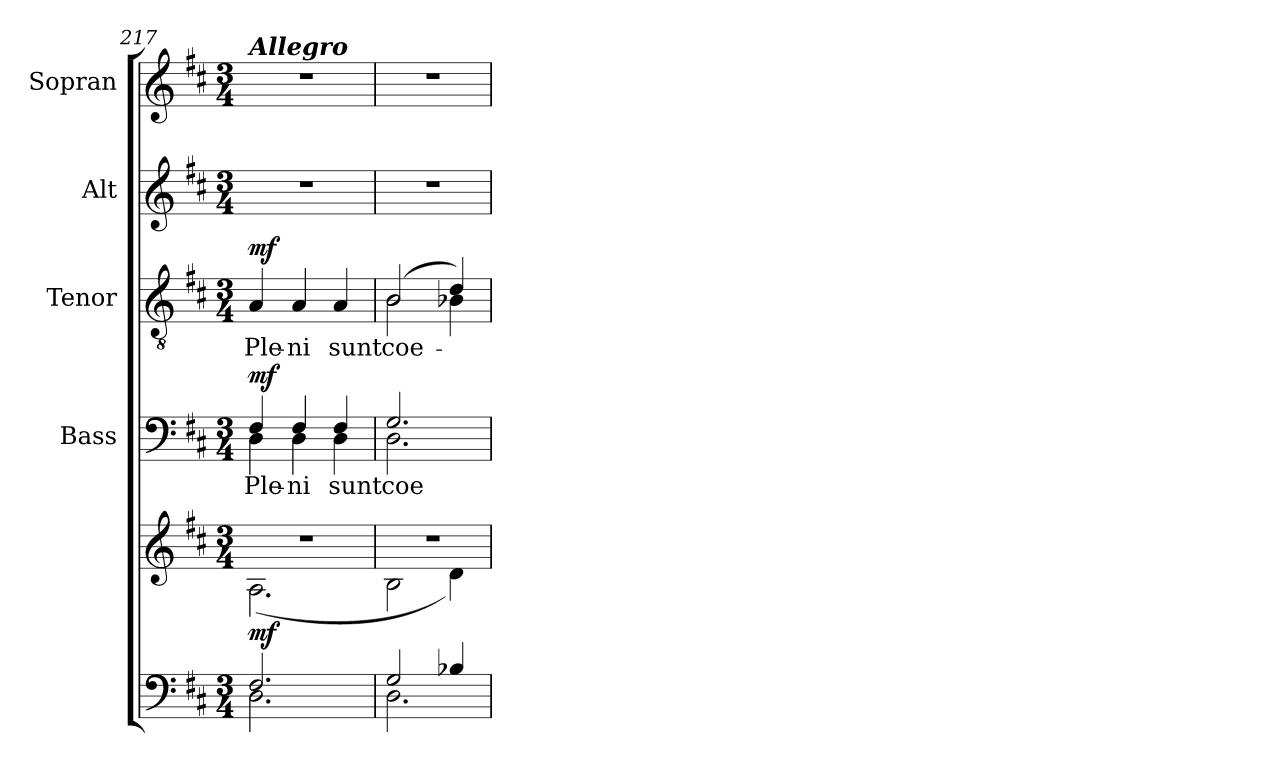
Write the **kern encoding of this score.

**kern	**kern	**dynam	**kern	**text	**dynam	**kern	**text	**dynam	**kern	**kern
*part5	*part5	*part5	*part4	*part4	*part4	*part3	*part3	*part3	*part2	*part1
*staff6	*staff5	*staff5/6	*staff4	*staff4	*staff4	*staff3	*staff3	*staff3	*staff2	*staff1
*	*	*	*I"Bass	*	*	*I"Tenor	*	*	*I"Alt	*I"Sopran
*	*	*	*I'B.	*	*	*I'T.	*	*	*I'A.	*I'S.
!!LO:LB:g=z
*clefF4	*clefG2	*	*clefF4	*	*	*clefGv2	*	*	*clefG2	*clefG2
*k[f#c#]	*k[f#c#]	*	*k[f#c#]	*	*	*k[f#c#]	*	*	*k[f#c#]	*k[f#c#]
*D:	*D:	*	*D:	*	*	*D:	*	*	*D:	*D:
*M3/4	*M3/4	*	*M3/4	*	*	*M3/4	*	*	*M3/4	*M3/4
=217	=217	=217	=217	=217	=217	=217	=217	=217	=217	=217
*^	*	*	*	*	*	*	*	*	*	*
!	!	!	!	!	!	!	!	!	!	!	!LO:TX:a:Bi:t=Allegro
!	!	!LO:N:vis=1	!LO:DY:b	!	!LO:LY:b	!LO:DY:a	!	!LO:LY:b	!LO:DY:a	!	!
*	*	*^	*	*^	*	*	*	*	*	*	*
2.F#/	2.D\	2.r	(>2.A\	mf	4F#/	4D\	Ple-	mf	4A/	Ple-	mf	2.r	2.r
!	!	!	!	!	!	!	!LO:LY:b	!	!	!LO:LY:b	!	!	!
.	.	.	.	.	4F#/	4D\	-ni	.	4A/	-ni	.	.	.
!	!	!	!	!	!	!	!LO:LY:b	!	!	!LO:LY:b	!	!	!
.	.	.	.	.	4F#/	4D\	sunt	.	4A/	sunt	.	.	.
=218	=218	=218	=218	=218	=218	=218	=218	=218	=218	=218	=218	=218	=218
!	!	!LO:N:vis=1	!	!	!	!	!LO:LY:b	!	!	!LO:LY:b	!	!	!
*	*	*	*	*	*	*	*	*	*^	*	*	*	*
2G/	2.D\	2.r	2B\	.	2.G/	2.D\	coe-	.	(2B/	2B\	coe-	.	2.r	2.r
4B-X/	.	.	4d\)	.	.	.	.	.	4d/)	4B-X\	.	.	.	.
*v	*v	*	*	*	*v	*v	*	*	*v	*v	*	*	*	*
*	*v	*v	*	*	*	*	*	*	*	*	*
=	=	=	=	=	=	=	=	=	=	=
*-	*-	*-	*-	*-	*-	*-	*-	*-	*-	*-
